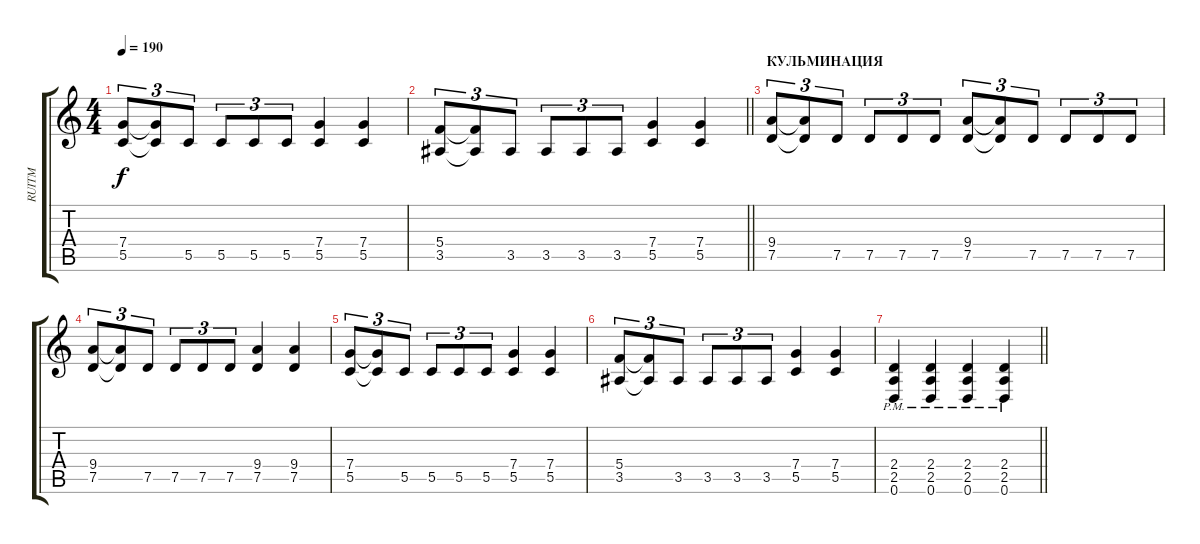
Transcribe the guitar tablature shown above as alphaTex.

\track ("RUITM" "RUITM") {instrument distortionguitar}
\staff {score tabs}
\tuning (D4 A3 F3 C3 G2 D2) {hide}
\ts (4 4)
\tempo 190
\clef g2
\ks c
(7.4 5.5).8{tu (3 2) dy f} (7.4{t} 5.5{t}).8{tu (3 2)} 5.5.8{tu (3 2)} 5.5.8{tu (3 2)} 5.5.8{tu (3 2)} 5.5.8{tu (3 2)} (7.4 5.5).4 (7.4 5.5).4 |
\barLineRight lightlight
(5.4 3.5).8{tu (3 2)} (5.4{t} 3.5{t}).8{tu (3 2)} 3.5.8{tu (3 2)} 3.5.8{tu (3 2)} 3.5.8{tu (3 2)} 3.5.8{tu (3 2)} (7.4 5.5).4 (7.4 5.5).4 |
\section ("" "КУЛЬМИНАЦИЯ")
(9.4 7.5).8{tu (3 2)} (9.4{t} 7.5{t}).8{tu (3 2)} 7.5.8{tu (3 2)} 7.5.8{tu (3 2)} 7.5.8{tu (3 2)} 7.5.8{tu (3 2)} (9.4 7.5).8{tu (3 2)} (9.4{t} 7.5{t}).8{tu (3 2)} 7.5.8{tu (3 2)} 7.5.8{tu (3 2)} 7.5.8{tu (3 2)} 7.5.8{tu (3 2)} |
(9.4 7.5).8{tu (3 2)} (9.4{t} 7.5{t}).8{tu (3 2)} 7.5.8{tu (3 2)} 7.5.8{tu (3 2)} 7.5.8{tu (3 2)} 7.5.8{tu (3 2)} (9.4 7.5).4 (9.4 7.5).4 |
(7.4 5.5).8{tu (3 2)} (7.4{t} 5.5{t}).8{tu (3 2)} 5.5.8{tu (3 2)} 5.5.8{tu (3 2)} 5.5.8{tu (3 2)} 5.5.8{tu (3 2)} (7.4 5.5).4 (7.4 5.5).4 |
(5.4 3.5).8{tu (3 2)} (5.4{t} 3.5{t}).8{tu (3 2)} 3.5.8{tu (3 2)} 3.5.8{tu (3 2)} 3.5.8{tu (3 2)} 3.5.8{tu (3 2)} (7.4 5.5).4 (7.4 5.5).4 |
\barLineRight lightlight
(2.4{pm} 2.5{pm} 0.6{pm}).4 (2.4{pm} 2.5{pm} 0.6{pm}).4 (2.4{pm} 2.5{pm} 0.6{pm}).4 (2.4{pm} 2.5{pm} 0.6{pm}).4
